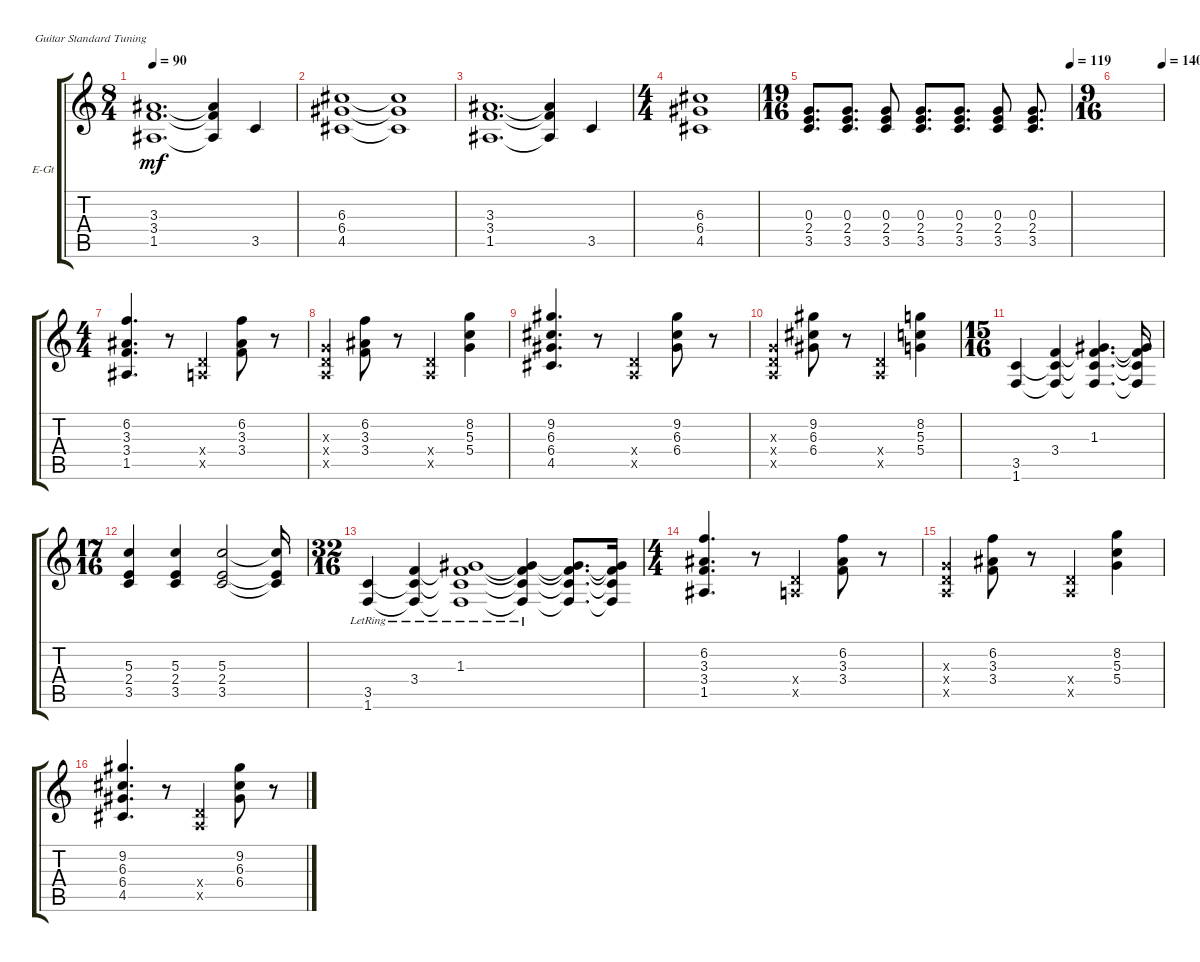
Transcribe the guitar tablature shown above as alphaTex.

\defaultSystemsLayout 4
\bracketExtendMode groupsimilarinstruments
\firstSystemTrackNameOrientation horizontal
\otherSystemsTrackNameOrientation horizontal
\track ("Electric Guitar" "E-Gt") {instrument overdrivenguitar}
\staff {score tabs}
\tuning (E4 B3 G3 D3 A2 E2)
\ts (8 4)
\tempo 90
\clef g2
\ks c
(1.5 3.4 3.3).1{d dy mf} (1.5{t} 3.4{t} 3.3{t}).4 3.5.4 |
(4.5 6.4 6.3).1 (4.5{t} 6.4{t} 6.3{t}).1 |
(1.5 3.4 3.3).1{d} (1.5{t} 3.4{t} 3.3{t}).4 3.5.4 |
\ts (4 4)
(4.5 6.4 6.3).1 |
\ts (19 16)
\tempo (119 1)
(3.5 2.4 0.3).8{d} (3.5 2.4 0.3).8{d} (3.5 2.4 0.3).8 (3.5 2.4 0.3).8{d} (3.5 2.4 0.3).8{d} (3.5 0.3 2.4).8 (3.5 2.4 0.3).8{d} |
\ts (9 16)
\tempo (140 0.99375)
|
\ts (4 4)
(1.5 3.4 3.3 6.2).4{d} r.8 (0.5{x} 0.4{x}).4 (3.4 3.3 6.2).8 r.8 |
(0.5{x} 0.4{x} 0.3{x}).4 (6.2 3.3 3.4).8 r.8 (0.5{x} 0.4{x}).4 (5.4 5.3 8.2).4 |
(4.5 6.4 6.3 9.2).4{d} r.8 (0.5{x} 0.4{x}).4 (6.4 6.3 9.2).8 r.8 |
(0.5{x} 0.4{x} 0.3{x}).4 (9.2 6.3 6.4).8 r.8 (0.5{x} 0.4{x}).4 (5.4 5.3 8.2).4 |
\ts (15 16)
(1.6 3.5).4 (3.5{t} 3.4 1.6{t}).4 (3.4{t} 1.3 3.5{t} 1.6{t}).4{d} (3.4{t} 1.3{t} 3.5{t} 1.6{t}).16 |
\ts (17 16)
(3.5 2.4 5.3).4 (3.5 2.4 5.3).4 (3.5 2.4 5.3).2 (3.5{t} 2.4{t} 5.3{t}).16 |
\ts (32 16)
(1.6{lr} 3.5{lr}).4 (3.5{lr t} 3.4{lr} 1.6{lr t}).4 (3.4{lr t} 1.3{lr} 3.5{lr t} 1.6{lr t}).1 (3.4{lr t} 1.3{lr t} 3.5{lr t} 1.6{lr t}).4 (3.4{t} 1.3{t} 3.5{t} 1.6{t}).8{d} (3.4{t} 1.3{t} 3.5{t} 1.6{t}).16 |
\ts (4 4)
(1.5 3.4 3.3 6.2).4{d} r.8 (0.5{x} 0.4{x}).4 (3.4 3.3 6.2).8 r.8 |
(0.5{x} 0.4{x} 0.3{x}).4 (6.2 3.3 3.4).8 r.8 (0.5{x} 0.4{x}).4 (5.4 5.3 8.2).4 |
(4.5 6.4 6.3 9.2).4{d} r.8 (0.5{x} 0.4{x}).4 (6.4 6.3 9.2).8 r.8
